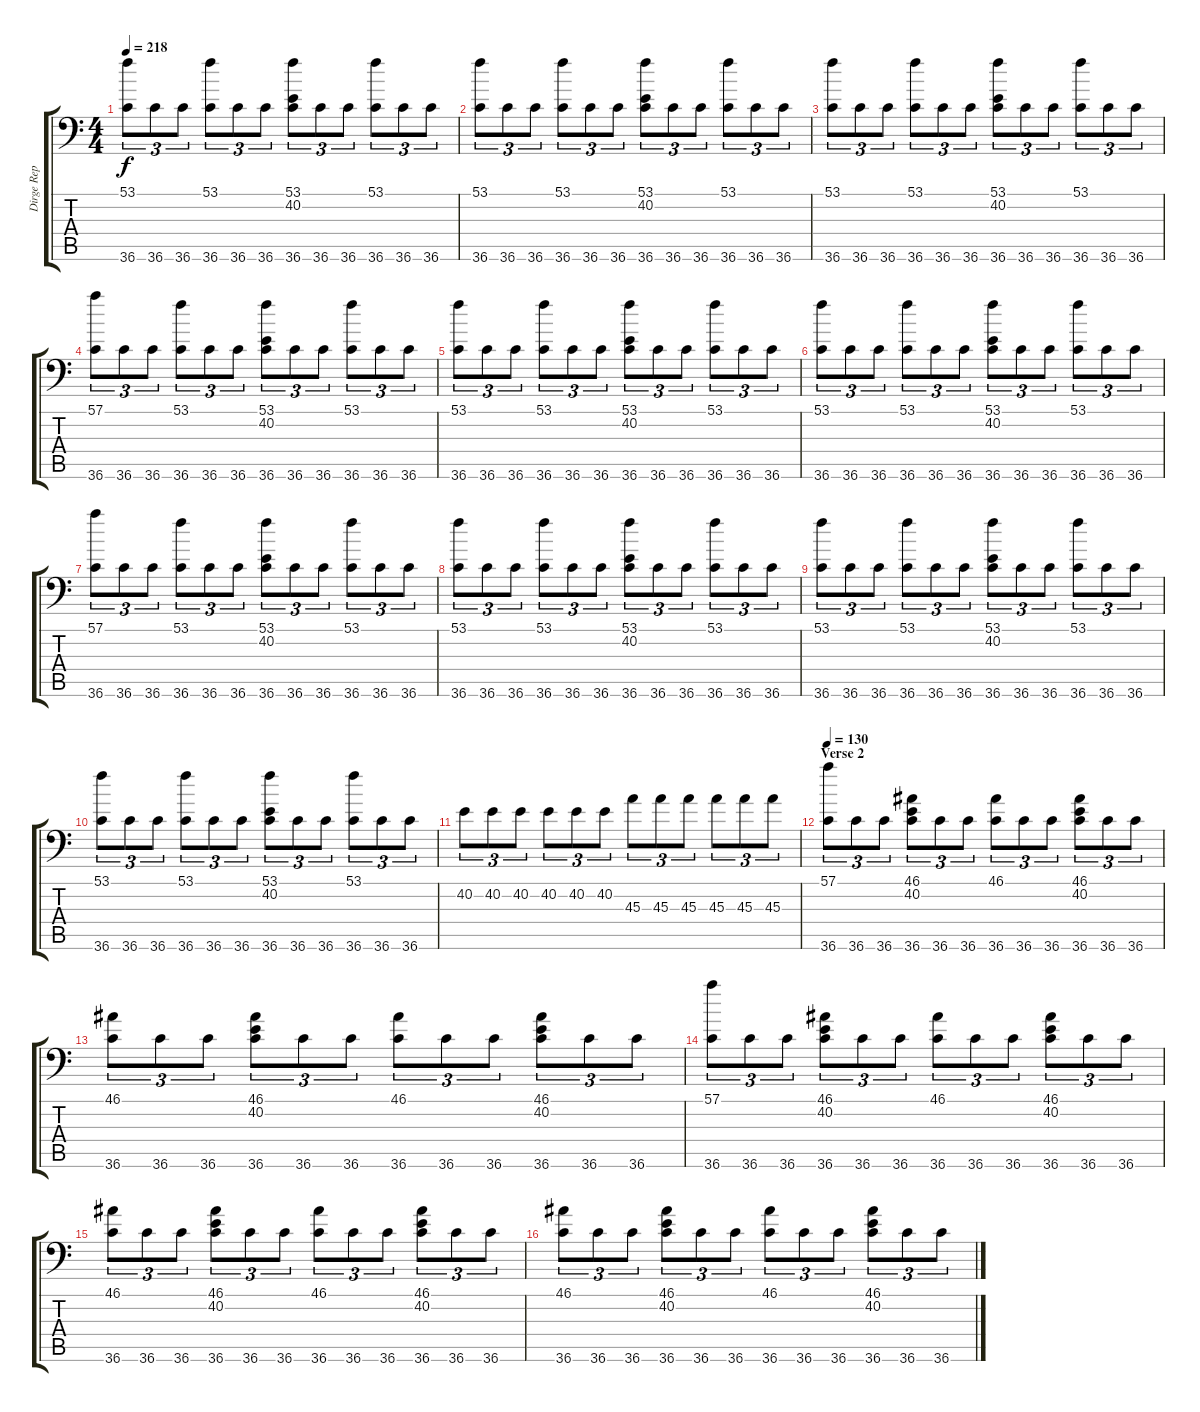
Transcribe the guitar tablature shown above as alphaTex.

\track ("Dirge Rep" "Dirge Rep") {instrument acousticgrandpiano}
\staff {score tabs}
\tuning (C-1 C-1 C-1 C-1 C-1 C-1) {hide}
\ts (4 4)
\tempo 218
\clef f4
\ks c
(53.1 36.6).8{tu (3 2) dy f} 36.6.8{tu (3 2)} 36.6.8{tu (3 2)} (53.1 36.6).8{tu (3 2)} 36.6.8{tu (3 2)} 36.6.8{tu (3 2)} (53.1 40.2 36.6).8{tu (3 2)} 36.6.8{tu (3 2)} 36.6.8{tu (3 2)} (53.1 36.6).8{tu (3 2)} 36.6.8{tu (3 2)} 36.6.8{tu (3 2)} |
(53.1 36.6).8{tu (3 2)} 36.6.8{tu (3 2)} 36.6.8{tu (3 2)} (53.1 36.6).8{tu (3 2)} 36.6.8{tu (3 2)} 36.6.8{tu (3 2)} (53.1 40.2 36.6).8{tu (3 2)} 36.6.8{tu (3 2)} 36.6.8{tu (3 2)} (53.1 36.6).8{tu (3 2)} 36.6.8{tu (3 2)} 36.6.8{tu (3 2)} |
(53.1 36.6).8{tu (3 2)} 36.6.8{tu (3 2)} 36.6.8{tu (3 2)} (53.1 36.6).8{tu (3 2)} 36.6.8{tu (3 2)} 36.6.8{tu (3 2)} (53.1 40.2 36.6).8{tu (3 2)} 36.6.8{tu (3 2)} 36.6.8{tu (3 2)} (53.1 36.6).8{tu (3 2)} 36.6.8{tu (3 2)} 36.6.8{tu (3 2)} |
(57.1 36.6).8{tu (3 2)} 36.6.8{tu (3 2)} 36.6.8{tu (3 2)} (53.1 36.6).8{tu (3 2)} 36.6.8{tu (3 2)} 36.6.8{tu (3 2)} (53.1 40.2 36.6).8{tu (3 2)} 36.6.8{tu (3 2)} 36.6.8{tu (3 2)} (53.1 36.6).8{tu (3 2)} 36.6.8{tu (3 2)} 36.6.8{tu (3 2)} |
(53.1 36.6).8{tu (3 2)} 36.6.8{tu (3 2)} 36.6.8{tu (3 2)} (53.1 36.6).8{tu (3 2)} 36.6.8{tu (3 2)} 36.6.8{tu (3 2)} (53.1 40.2 36.6).8{tu (3 2)} 36.6.8{tu (3 2)} 36.6.8{tu (3 2)} (53.1 36.6).8{tu (3 2)} 36.6.8{tu (3 2)} 36.6.8{tu (3 2)} |
(53.1 36.6).8{tu (3 2)} 36.6.8{tu (3 2)} 36.6.8{tu (3 2)} (53.1 36.6).8{tu (3 2)} 36.6.8{tu (3 2)} 36.6.8{tu (3 2)} (53.1 40.2 36.6).8{tu (3 2)} 36.6.8{tu (3 2)} 36.6.8{tu (3 2)} (53.1 36.6).8{tu (3 2)} 36.6.8{tu (3 2)} 36.6.8{tu (3 2)} |
(57.1 36.6).8{tu (3 2)} 36.6.8{tu (3 2)} 36.6.8{tu (3 2)} (53.1 36.6).8{tu (3 2)} 36.6.8{tu (3 2)} 36.6.8{tu (3 2)} (53.1 40.2 36.6).8{tu (3 2)} 36.6.8{tu (3 2)} 36.6.8{tu (3 2)} (53.1 36.6).8{tu (3 2)} 36.6.8{tu (3 2)} 36.6.8{tu (3 2)} |
(53.1 36.6).8{tu (3 2)} 36.6.8{tu (3 2)} 36.6.8{tu (3 2)} (53.1 36.6).8{tu (3 2)} 36.6.8{tu (3 2)} 36.6.8{tu (3 2)} (53.1 40.2 36.6).8{tu (3 2)} 36.6.8{tu (3 2)} 36.6.8{tu (3 2)} (53.1 36.6).8{tu (3 2)} 36.6.8{tu (3 2)} 36.6.8{tu (3 2)} |
(53.1 36.6).8{tu (3 2)} 36.6.8{tu (3 2)} 36.6.8{tu (3 2)} (53.1 36.6).8{tu (3 2)} 36.6.8{tu (3 2)} 36.6.8{tu (3 2)} (53.1 40.2 36.6).8{tu (3 2)} 36.6.8{tu (3 2)} 36.6.8{tu (3 2)} (53.1 36.6).8{tu (3 2)} 36.6.8{tu (3 2)} 36.6.8{tu (3 2)} |
(53.1 36.6).8{tu (3 2)} 36.6.8{tu (3 2)} 36.6.8{tu (3 2)} (53.1 36.6).8{tu (3 2)} 36.6.8{tu (3 2)} 36.6.8{tu (3 2)} (53.1 40.2 36.6).8{tu (3 2)} 36.6.8{tu (3 2)} 36.6.8{tu (3 2)} (53.1 36.6).8{tu (3 2)} 36.6.8{tu (3 2)} 36.6.8{tu (3 2)} |
40.2.8{tu (3 2)} 40.2.8{tu (3 2)} 40.2.8{tu (3 2)} 40.2.8{tu (3 2)} 40.2.8{tu (3 2)} 40.2.8{tu (3 2)} 45.3.8{tu (3 2)} 45.3.8{tu (3 2)} 45.3.8{tu (3 2)} 45.3.8{tu (3 2)} 45.3.8{tu (3 2)} 45.3.8{tu (3 2)} |
\section ("" "Verse 2")
\tempo 130
(57.1 36.6).8{tu (3 2)} 36.6.8{tu (3 2)} 36.6.8{tu (3 2)} (46.1 40.2 36.6).8{tu (3 2)} 36.6.8{tu (3 2)} 36.6.8{tu (3 2)} (46.1 36.6).8{tu (3 2)} 36.6.8{tu (3 2)} 36.6.8{tu (3 2)} (46.1 40.2 36.6).8{tu (3 2)} 36.6.8{tu (3 2)} 36.6.8{tu (3 2)} |
(46.1 36.6).8{tu (3 2)} 36.6.8{tu (3 2)} 36.6.8{tu (3 2)} (46.1 40.2 36.6).8{tu (3 2)} 36.6.8{tu (3 2)} 36.6.8{tu (3 2)} (46.1 36.6).8{tu (3 2)} 36.6.8{tu (3 2)} 36.6.8{tu (3 2)} (46.1 40.2 36.6).8{tu (3 2)} 36.6.8{tu (3 2)} 36.6.8{tu (3 2)} |
(57.1 36.6).8{tu (3 2)} 36.6.8{tu (3 2)} 36.6.8{tu (3 2)} (46.1 40.2 36.6).8{tu (3 2)} 36.6.8{tu (3 2)} 36.6.8{tu (3 2)} (46.1 36.6).8{tu (3 2)} 36.6.8{tu (3 2)} 36.6.8{tu (3 2)} (46.1 40.2 36.6).8{tu (3 2)} 36.6.8{tu (3 2)} 36.6.8{tu (3 2)} |
(46.1 36.6).8{tu (3 2)} 36.6.8{tu (3 2)} 36.6.8{tu (3 2)} (46.1 40.2 36.6).8{tu (3 2)} 36.6.8{tu (3 2)} 36.6.8{tu (3 2)} (46.1 36.6).8{tu (3 2)} 36.6.8{tu (3 2)} 36.6.8{tu (3 2)} (46.1 40.2 36.6).8{tu (3 2)} 36.6.8{tu (3 2)} 36.6.8{tu (3 2)} |
(46.1 36.6).8{tu (3 2)} 36.6.8{tu (3 2)} 36.6.8{tu (3 2)} (46.1 40.2 36.6).8{tu (3 2)} 36.6.8{tu (3 2)} 36.6.8{tu (3 2)} (46.1 36.6).8{tu (3 2)} 36.6.8{tu (3 2)} 36.6.8{tu (3 2)} (46.1 40.2 36.6).8{tu (3 2)} 36.6.8{tu (3 2)} 36.6.8{tu (3 2)}
